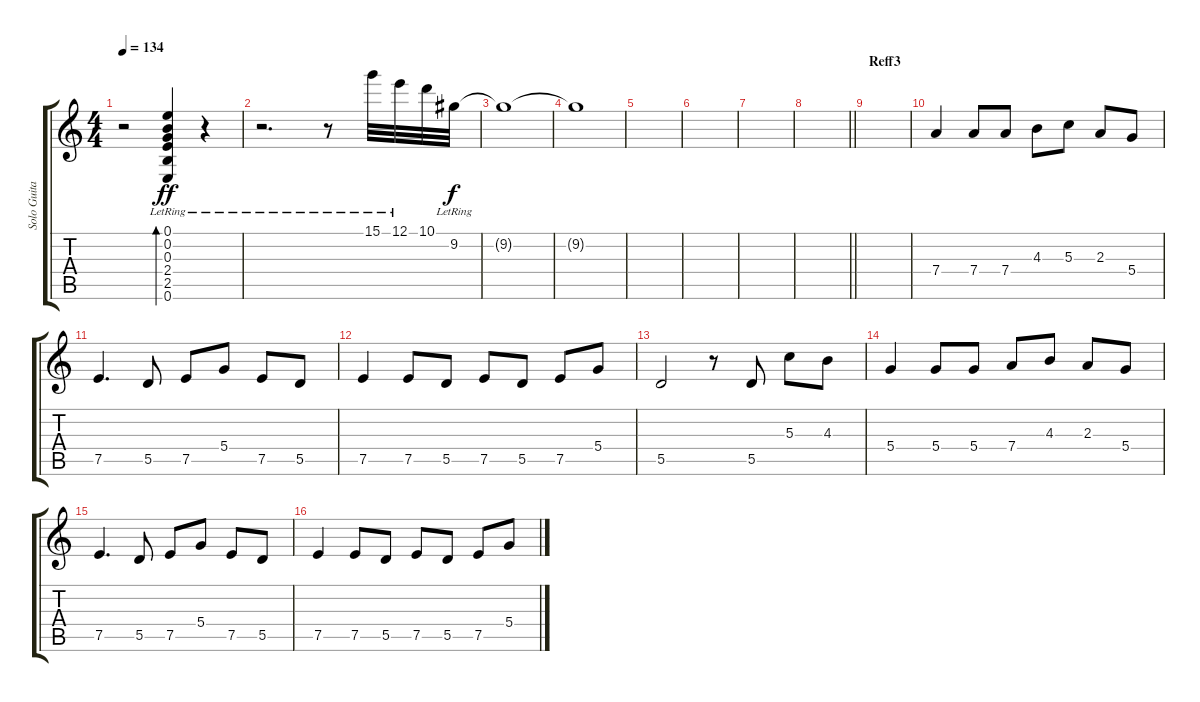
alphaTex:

\track ("Solo Guitar" "Solo Guita") {instrument overdrivenguitar}
\staff {score tabs}
\tuning (E4 B3 G3 D3 A2 E2) {hide}
\ts (4 4)
\tempo 134
\clef g2
\ks c
r.2{dy ff} (0.1{lr} 0.2 0.3 2.4 2.5 0.6).4{bd 240} r.4 |
r.2{d} r.8 15.1{lr}.32 12.1{lr}.32 10.1.32 9.2{lr}.32{dy f} |
9.2{t}.1 |
9.2{t}.1 |
|
|
|
\barLineRight lightlight
|
\section ("" "Reff3")
|
7.4.4{instrument overdrivenguitar} 7.4.8 7.4.8 4.3.8 5.3.8 2.3.8 5.4.8 |
7.5.4{d} 5.5.8 7.5.8 5.4.8 7.5.8 5.5.8 |
7.5.4 7.5.8 5.5.8 7.5.8 5.5.8 7.5.8 5.4.8 |
5.5.2 r.8 5.5.8 5.3.8 4.3.8 |
5.4.4 5.4.8 5.4.8 7.4.8 4.3.8 2.3.8 5.4.8 |
7.5.4{d} 5.5.8 7.5.8 5.4.8 7.5.8 5.5.8 |
7.5.4 7.5.8 5.5.8 7.5.8 5.5.8 7.5.8 5.4.8
